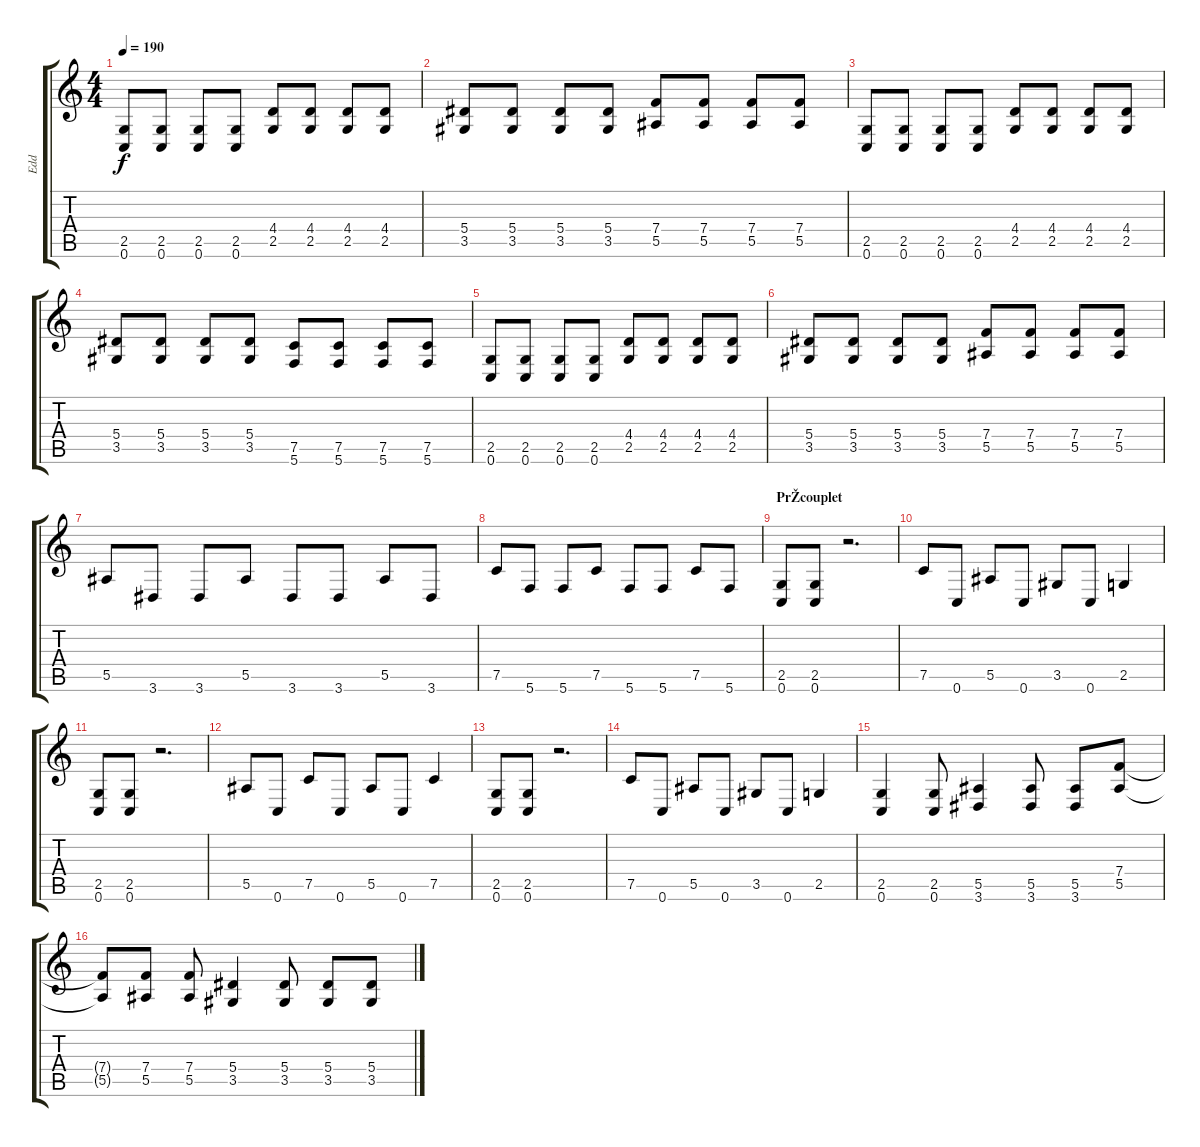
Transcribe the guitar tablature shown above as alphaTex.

\track ("Edd" "Edd") {instrument distortionguitar}
\staff {score tabs}
\tuning (C4 G3 Eb3 Bb2 F2 C2) {hide}
\ts (4 4)
\tempo 190
\clef g2
\ks c
(2.5 0.6).8{dy f} (2.5 0.6).8 (2.5 0.6).8 (2.5 0.6).8 (4.4 2.5).8 (4.4 2.5).8 (4.4 2.5).8 (4.4 2.5).8 |
(5.4 3.5).8 (5.4 3.5).8 (5.4 3.5).8 (5.4 3.5).8 (7.4 5.5).8 (7.4 5.5).8 (7.4 5.5).8 (7.4 5.5).8 |
(2.5 0.6).8 (2.5 0.6).8 (2.5 0.6).8 (2.5 0.6).8 (4.4 2.5).8 (4.4 2.5).8 (4.4 2.5).8 (4.4 2.5).8 |
(5.4 3.5).8 (5.4 3.5).8 (5.4 3.5).8 (5.4 3.5).8 (7.5 5.6).8 (7.5 5.6).8 (7.5 5.6).8 (7.5 5.6).8 |
(2.5 0.6).8 (2.5 0.6).8 (2.5 0.6).8 (2.5 0.6).8 (4.4 2.5).8 (4.4 2.5).8 (4.4 2.5).8 (4.4 2.5).8 |
(5.4 3.5).8 (5.4 3.5).8 (5.4 3.5).8 (5.4 3.5).8 (7.4 5.5).8 (7.4 5.5).8 (7.4 5.5).8 (7.4 5.5).8 |
5.5.8 3.6.8 3.6.8 5.5.8 3.6.8 3.6.8 5.5.8 3.6.8 |
7.5.8 5.6.8 5.6.8 7.5.8 5.6.8 5.6.8 7.5.8 5.6.8 |
\section ("" "PrŽcouplet")
(2.5 0.6).8 (2.5 0.6).8 r.2{d} |
7.5.8 0.6.8 5.5.8 0.6.8 3.5.8 0.6.8 2.5.4 |
(2.5 0.6).8 (2.5 0.6).8 r.2{d} |
5.5.8 0.6.8 7.5.8 0.6.8 5.5.8 0.6.8 7.5.4 |
(2.5 0.6).8 (2.5 0.6).8 r.2{d} |
7.5.8 0.6.8 5.5.8 0.6.8 3.5.8 0.6.8 2.5.4 |
(2.5 0.6).4 (2.5 0.6).8 (5.5 3.6).4 (5.5 3.6).8 (5.5 3.6).8 (7.4 5.5).8 |
(7.4{t} 5.5{t}).8 (7.4 5.5).8 (7.4 5.5).8 (5.4 3.5).4 (5.4 3.5).8 (5.4 3.5).8 (5.4 3.5).8
